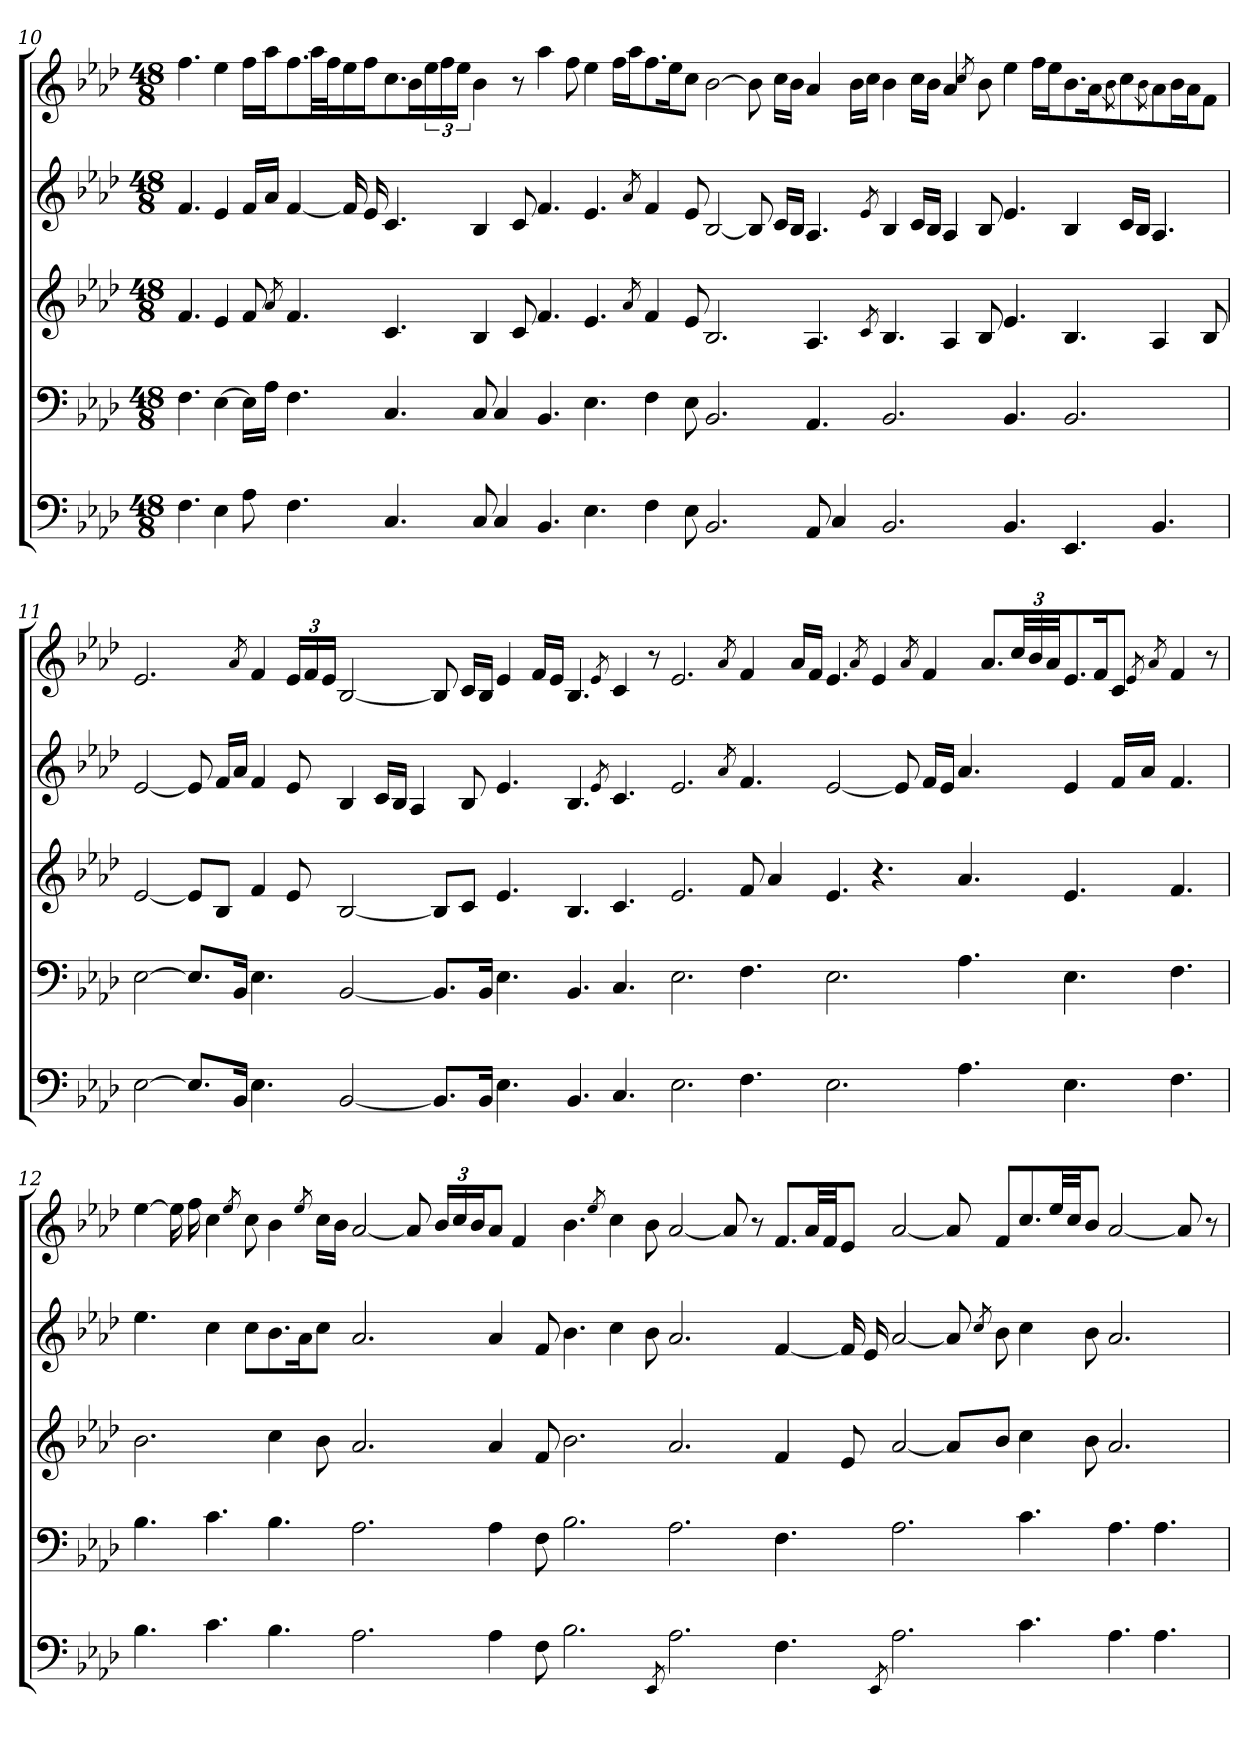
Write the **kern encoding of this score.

**kern	**kern	**kern	**kern	**kern
*part5	*part4	*part3	*part2	*part1
*staff5	*staff4	*staff3	*staff2	*staff1
*clefF4	*clefF4	*clefG2	*clefG2	*clefG2
*k[b-e-a-d-]	*k[b-e-a-d-]	*k[b-e-a-d-]	*k[b-e-a-d-]	*k[b-e-a-d-]
*M48/8	*M48/8	*M48/8	*M48/8	*M48/8
=10	=10	=10	=10	=10
4.F	4.F	4.f	4.f	4.ff
4E-	[4E-	4e-	4e-	4ee-
8A-	16E-\LL]	8f	16f/LL	16ff\LL
.	16A-\JJ	.	16a-/JJ	16aa-\J
.	.	8qa-	.	.
4.F	4.F	4.f	[4f	8.ff\
.	.	.	.	32aa-\LL
.	.	.	.	32ff\J
.	.	.	16f]	16ee-\
.	.	.	16e-	16ff\J
4.C	4.C	4.c	4.c	8.cc\
.	.	.	.	16b-\L
.	.	.	.	24ee-\
.	.	.	.	24ff\
.	.	.	.	24ee-\JJ
8C	8C	4B-	4B-	4b-
4C	4C	.	.	.
.	.	8c	8c	8r
4.BB-	4.BB-	4.f	4.f	4aa-
.	.	.	.	8ff
4.E-	4.E-	4.e-	4.e-	4ee-
.	.	.	.	16ff\LL
.	.	.	.	16aa-\J
.	.	8qa-	8qa-	.
4F	4F	4f	4f	8.ff\
.	.	.	.	16ee-\K
8E-	8E-	8e-	8e-	8cc\J
2.BB-	2.BB-	2.B-	[2B-	[2b-
.	.	.	8B-]	8b-]
.	.	.	16c/LL	16cc\LL
.	.	.	16B-/JJ	16b-\JJ
8AA-	4.AA-	4.A-	4.A-	4a-
4C	.	.	.	.
.	.	.	.	16b-\LL
.	.	.	.	16cc\JJ
.	.	8qc	8qe-	.
2.BB-	2.BB-	4.B-	4B-	4b-
.	.	.	16c/LL	16cc\LL
.	.	.	16B-/JJ	16b-\JJ
.	.	4A-	4A-	4a-
.	.	.	.	8qcc
.	.	8B-	8B-	8b-
4.BB-	4.BB-	4.e-	4.e-	4ee-
.	.	.	.	16ff\LL
.	.	.	.	16ee-\J
4.EE-	2.BB-	4.B-	4B-	8.b-\
.	.	.	.	16a-\K
.	.	.	.	8qb-\
.	.	.	16c/LL	8cc\
.	.	.	16B-/JJ	.
.	.	.	.	8qb-\
4.BB-	.	4A-	4.A-	8a-\
.	.	.	.	16b-\L
.	.	.	.	16a-\J
.	.	8B-	.	8f\J
=11	=11	=11	=11	=11
[2E-	[2E-	[2e-	[2e-	2.e-
8.E-/L]	8.E-/L]	8e-/L]	8e-]	.
.	.	8B-/J	16f/LL	.
16BB-/Jk	16BB-/Jk	.	16a-/JJ	.
.	.	.	.	8qa-
4.E-	4.E-	4f	4f	4f
.	.	8e-	8e-	24e-/LL
.	.	.	.	24f/
.	.	.	.	24e-/JJ
[2BB-	[2BB-	[2B-	4B-	[2B-
.	.	.	16c/LL	.
.	.	.	16B-/JJ	.
.	.	.	4A-	.
8.BB-/L]	8.BB-/L]	8B-/L]	.	8B-]
.	.	8c/J	8B-	16c/LL
16BB-/Jk	16BB-/Jk	.	.	16B-/JJ
4.E-	4.E-	4.e-	4.e-	4e-
.	.	.	.	16f/LL
.	.	.	.	16e-/JJ
4.BB-	4.BB-	4.B-	4.B-	4.B-
.	.	.	8qe-	8qe-
4.C	4.C	4.c	4.c	4c
.	.	.	.	8r
2.E-	2.E-	2.e-	2.e-	2.e-
.	.	.	8qa-	8qa-
4.F	4.F	8f	4.f	4f
.	.	4a-	.	.
.	.	.	.	16a-/LL
.	.	.	.	16f/JJ
2.E-	2.E-	4.e-	[2e-	4.e-
.	.	.	.	8qa-
.	.	4.r	.	4e-
.	.	.	8e-]	.
.	.	.	.	8qa-
.	.	.	16f/LL	4f
.	.	.	16e-/JJ	.
4.A-	4.A-	4.a-	4.a-	.
.	.	.	.	8.a-/L
.	.	.	.	48cc/LL
.	.	.	.	48b-/
.	.	.	.	48a-/JJ
4.E-	4.E-	4.e-	4e-	8.e-/
.	.	.	.	16f/K
.	.	.	16f/LL	8c/J
.	.	.	16a-/JJ	.
.	.	.	.	8qe-
.	.	.	.	8qa-
4.F	4.F	4.f	4.f	4f
.	.	.	.	8r
=12	=12	=12	=12	=12
4.B-	4.B-	2.b-	4.ee-	[4ee-
.	.	.	.	16ee-]
.	.	.	.	16ff
4.c	4.c	.	4cc	4cc
.	.	.	.	8qee-
.	.	.	8cc\L	8cc
4.B-	4.B-	4cc	8.b-\	4b-
.	.	.	16a-\K	.
.	.	.	.	8qee-
.	.	8b-	8cc\J	16cc\LL
.	.	.	.	16b-\JJ
2.A-	2.A-	2.a-	2.a-	[2a-
.	.	.	.	8a-]
.	.	.	.	24b-/LL
.	.	.	.	24cc/
.	.	.	.	24b-/J
4A-	4A-	4a-	4a-	8a-/J
.	.	.	.	4f
8F	8F	8f	8f	.
2.B-	2.B-	2.b-	4.b-	4.b-
.	.	.	.	8qee-
.	.	.	4cc	4cc
.	.	.	8b-	8b-
8qEE-	.	.	.	.
2.A-	2.A-	2.a-	2.a-	[2a-
.	.	.	.	8a-]
.	.	.	.	8r
4.F	4.F	4f	[4f	8.f/L
.	.	.	.	32a-/LL
.	.	.	.	32f/JJ
.	.	8e-	16f]	8e-/J
.	.	.	16e-	.
8qEE-	.	.	.	.
2.A-	2.A-	[2a-	[2a-	[2a-
.	.	8a-/L]	8a-]	8a-]
.	.	.	8qcc	.
.	.	8b-/J	8b-	8f/L
4.c	4.c	4cc	4cc	8.cc/
.	.	.	.	32ee-/LL
.	.	.	.	32cc/JJ
.	.	8b-	8b-	8b-/J
4.A-	4.A-	2.a-	2.a-	[2a-
4.A-	4.A-	.	.	.
.	.	.	.	8a-]
.	.	.	.	8r
=	=	=	=	=
*-	*-	*-	*-	*-
